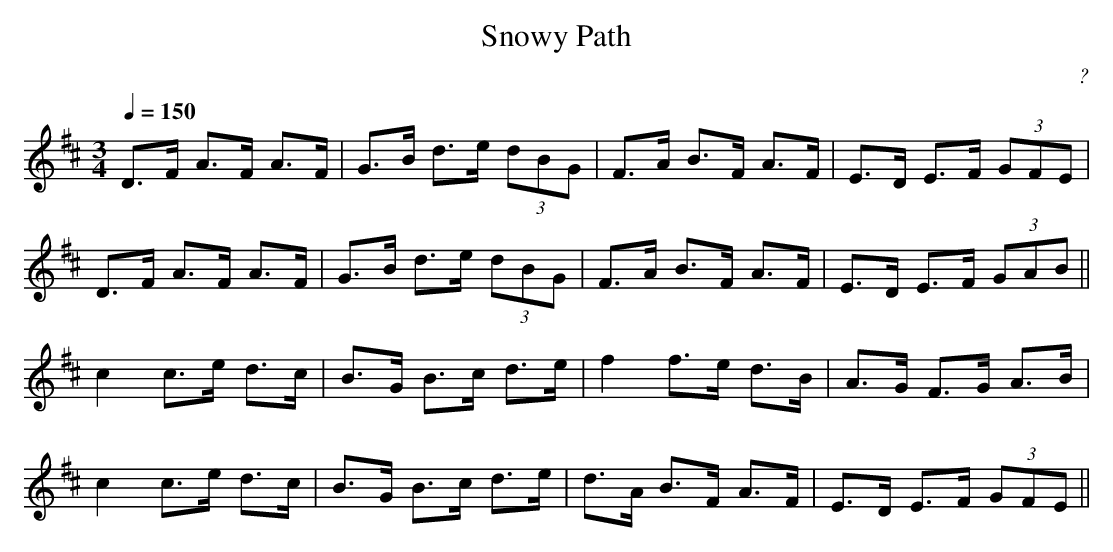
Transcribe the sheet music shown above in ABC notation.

X:1
T:Snowy Path
M:3/4
L:1/8
Q:1/4=150
C:?
K:D
D>F A>F A>F|G>B d>e (3dBG|F>A B>F A>F|E>D E>F (3GFE|!
D>F A>F A>F|G>B d>e (3dBG|F>A B>F A>F|E>D E>F (3GAB||!
c2 c>e d>c|B>G B>c d>e|f2 f>e d>B|A>G F>G A>B|!
c2 c>e d>c|B>G B>c d>e|d>A B>F A>F|E>D E>F (3GFE||!
